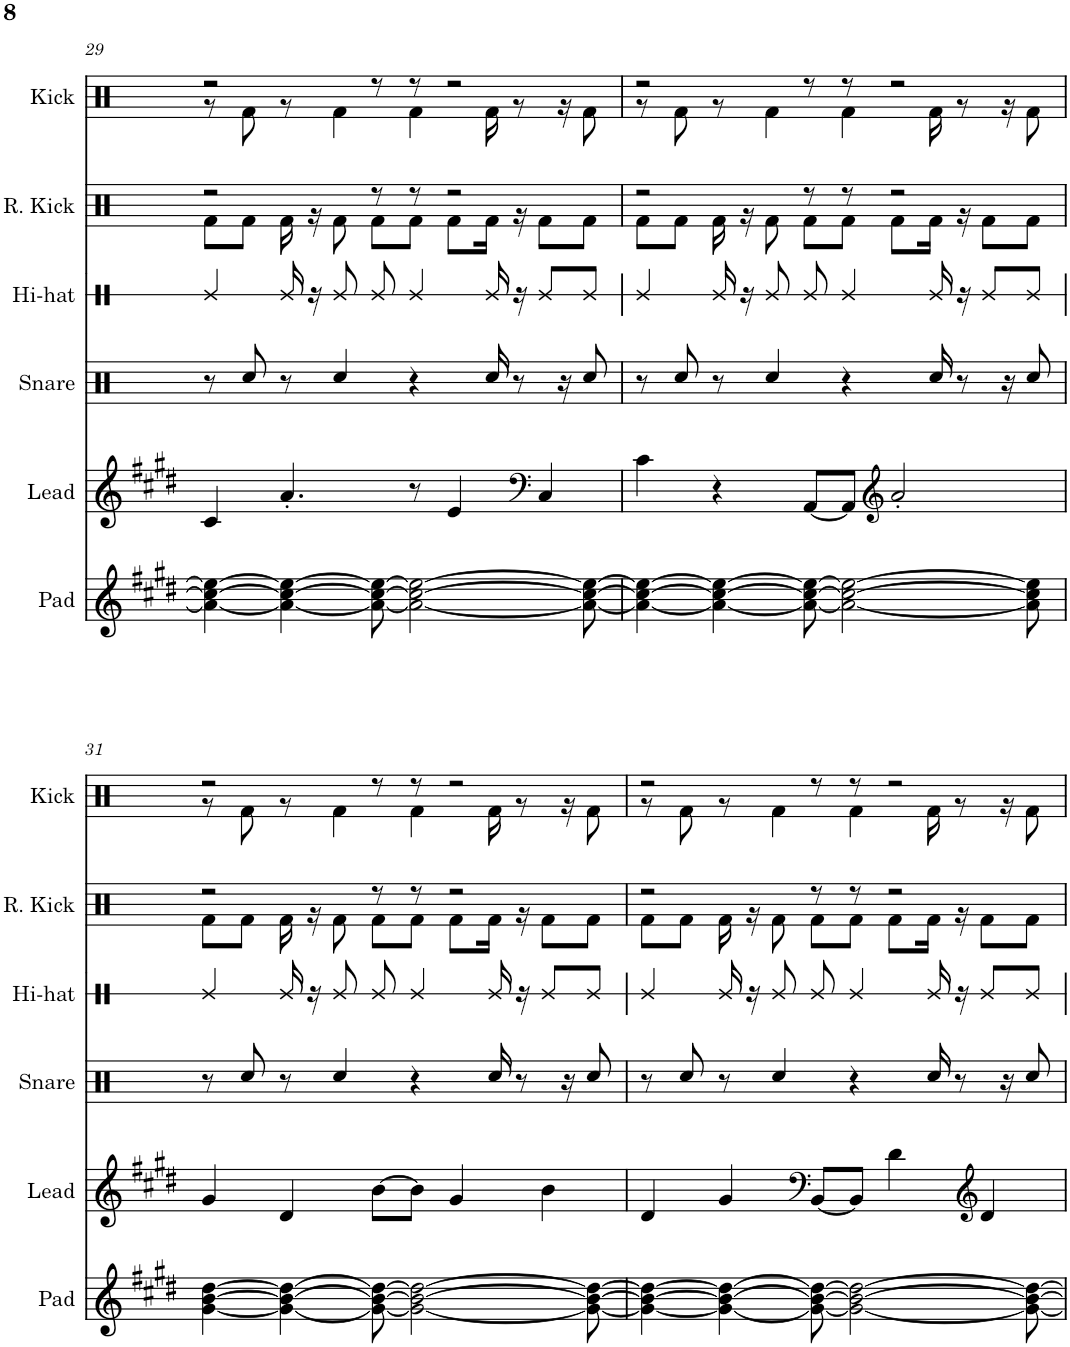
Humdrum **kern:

**kern	**kern	**kern	**kern	**kern	**kern
*part6	*part5	*part4	*part3	*part2	*part1
*staff6	*staff5	*staff4	*staff3	*staff2	*staff1
*I"Pad	*I"Lead	*I"Snare	*I"Hi-hat	*I"Reverb Kick	*I"Kick
*I'Pad	*I'Lead	*I'Snare	*I'Hi-hat	*I'R. Kick	*I'Kick
!!LO:PB:g=z
*clefG2	*clefG2	*clefX	*clefX	*clefX	*clefX
*k[f#c#g#d#]	*k[f#c#g#d#]	*k[f#c#g#d#]	*k[f#c#g#d#]	*k[f#c#g#d#]	*k[f#c#g#d#]
*M5/4	*M5/4	*M5/4	*M5/4	*M5/4	*M5/4
=29	=29	=29	=29	=29	=29
*	*	*	*	*^	*^
4a\_ 4cc#\_ 4ee\_	4c#/	8r	4Re/	2r	8Rf\L	2r	8r
.	.	8Rcc/	.	.	8Rf\J	.	8Rf\
4a\_ 4cc#\_ 4ee\_	4.a'/	8r	16Re/	.	16Rf\	.	8r
.	.	.	16r	.	16r	.	.
.	.	4Rcc/	8Re/	.	8Rf\	.	4Rf\
8a\_ 8cc#\_ 8ee\_	.	.	8Re/	8r	8Rf\L	8r	.
2a\_ 2cc#\_ 2ee\_	8r	4r	4Re/	8r	8Rf\J	8r	4Rf\
.	4e/	.	.	2r	8Rf\L	2r	.
.	.	16Rcc/	16Re/	.	16Rf\Jk	.	16Rf\
.	.	8r	16r	.	16r	.	8r
*	*clefF4	*	*	*	*	*	*
.	4C#/	.	8Re/L	.	8Rf\L	.	.
.	.	16r	.	.	.	.	16r
8a\_ 8cc#\_ 8ee\_	.	8Rcc/	8Re/J	.	8Rf\J	.	8Rf\
=30	=30	=30	=30	=30	=30	=30	=30
4a\_ 4cc#\_ 4ee\_	4c#\	8r	4Re/	2r	8Rf\L	2r	8r
.	.	8Rcc/	.	.	8Rf\J	.	8Rf\
4a\_ 4cc#\_ 4ee\_	4r	8r	16Re/	.	16Rf\	.	8r
.	.	.	16r	.	16r	.	.
.	.	4Rcc/	8Re/	.	8Rf\	.	4Rf\
8a\_ 8cc#\_ 8ee\_	[8AA/L	.	8Re/	8r	8Rf\L	8r	.
2a\_ 2cc#\_ 2ee\_	8AA/J]	4r	4Re/	8r	8Rf\J	8r	4Rf\
*	*clefG2	*	*	*	*	*	*
.	2a'/	.	.	2r	8Rf\L	2r	.
.	.	16Rcc/	16Re/	.	16Rf\Jk	.	16Rf\
.	.	8r	16r	.	16r	.	8r
.	.	.	8Re/L	.	8Rf\L	.	.
.	.	16r	.	.	.	.	16r
8a\] 8cc#\] 8ee\]	.	8Rcc/	8Re/J	.	8Rf\J	.	8Rf\
!!LO:LB:g=z	!!
=31	=31	=31	=31	=31	=31	=31	=31
[4g#\ [4b\ [4dd#\	4g#/	8r	4Re/	2r	8Rf\L	2r	8r
.	.	8Rcc/	.	.	8Rf\J	.	8Rf\
4g#\_ 4b\_ 4dd#\_	4d#/	8r	16Re/	.	16Rf\	.	8r
.	.	.	16r	.	16r	.	.
.	.	4Rcc/	8Re/	.	8Rf\	.	4Rf\
8g#\_ 8b\_ 8dd#\_	[8b\L	.	8Re/	8r	8Rf\L	8r	.
2g#\_ 2b\_ 2dd#\_	8b\J]	4r	4Re/	8r	8Rf\J	8r	4Rf\
.	4g#/	.	.	2r	8Rf\L	2r	.
.	.	16Rcc/	16Re/	.	16Rf\Jk	.	16Rf\
.	.	8r	16r	.	16r	.	8r
.	4b\	.	8Re/L	.	8Rf\L	.	.
.	.	16r	.	.	.	.	16r
8g#\_ 8b\_ 8dd#\_	.	8Rcc/	8Re/J	.	8Rf\J	.	8Rf\
=32	=32	=32	=32	=32	=32	=32	=32
4g#\_ 4b\_ 4dd#\_	4d#/	8r	4Re/	2r	8Rf\L	2r	8r
.	.	8Rcc/	.	.	8Rf\J	.	8Rf\
4g#\_ 4b\_ 4dd#\_	4g#/	8r	16Re/	.	16Rf\	.	8r
.	.	.	16r	.	16r	.	.
.	.	4Rcc/	8Re/	.	8Rf\	.	4Rf\
*	*clefF4	*	*	*	*	*	*
8g#\_ 8b\_ 8dd#\_	[8BB/L	.	8Re/	8r	8Rf\L	8r	.
2g#\_ 2b\_ 2dd#\_	8BB/J]	4r	4Re/	8r	8Rf\J	8r	4Rf\
.	4d#\	.	.	2r	8Rf\L	2r	.
.	.	16Rcc/	16Re/	.	16Rf\Jk	.	16Rf\
.	.	8r	16r	.	16r	.	8r
*	*clefG2	*	*	*	*	*	*
.	4d#/	.	8Re/L	.	8Rf\L	.	.
.	.	16r	.	.	.	.	16r
8g#\_ 8b\_ 8dd#\_	.	8Rcc/	8Re/J	.	8Rf\J	.	8Rf\
*	*	*	*	*v	*v	*	*
*	*	*	*	*	*v	*v
=	=	=	=	=	=
*-	*-	*-	*-	*-	*-
